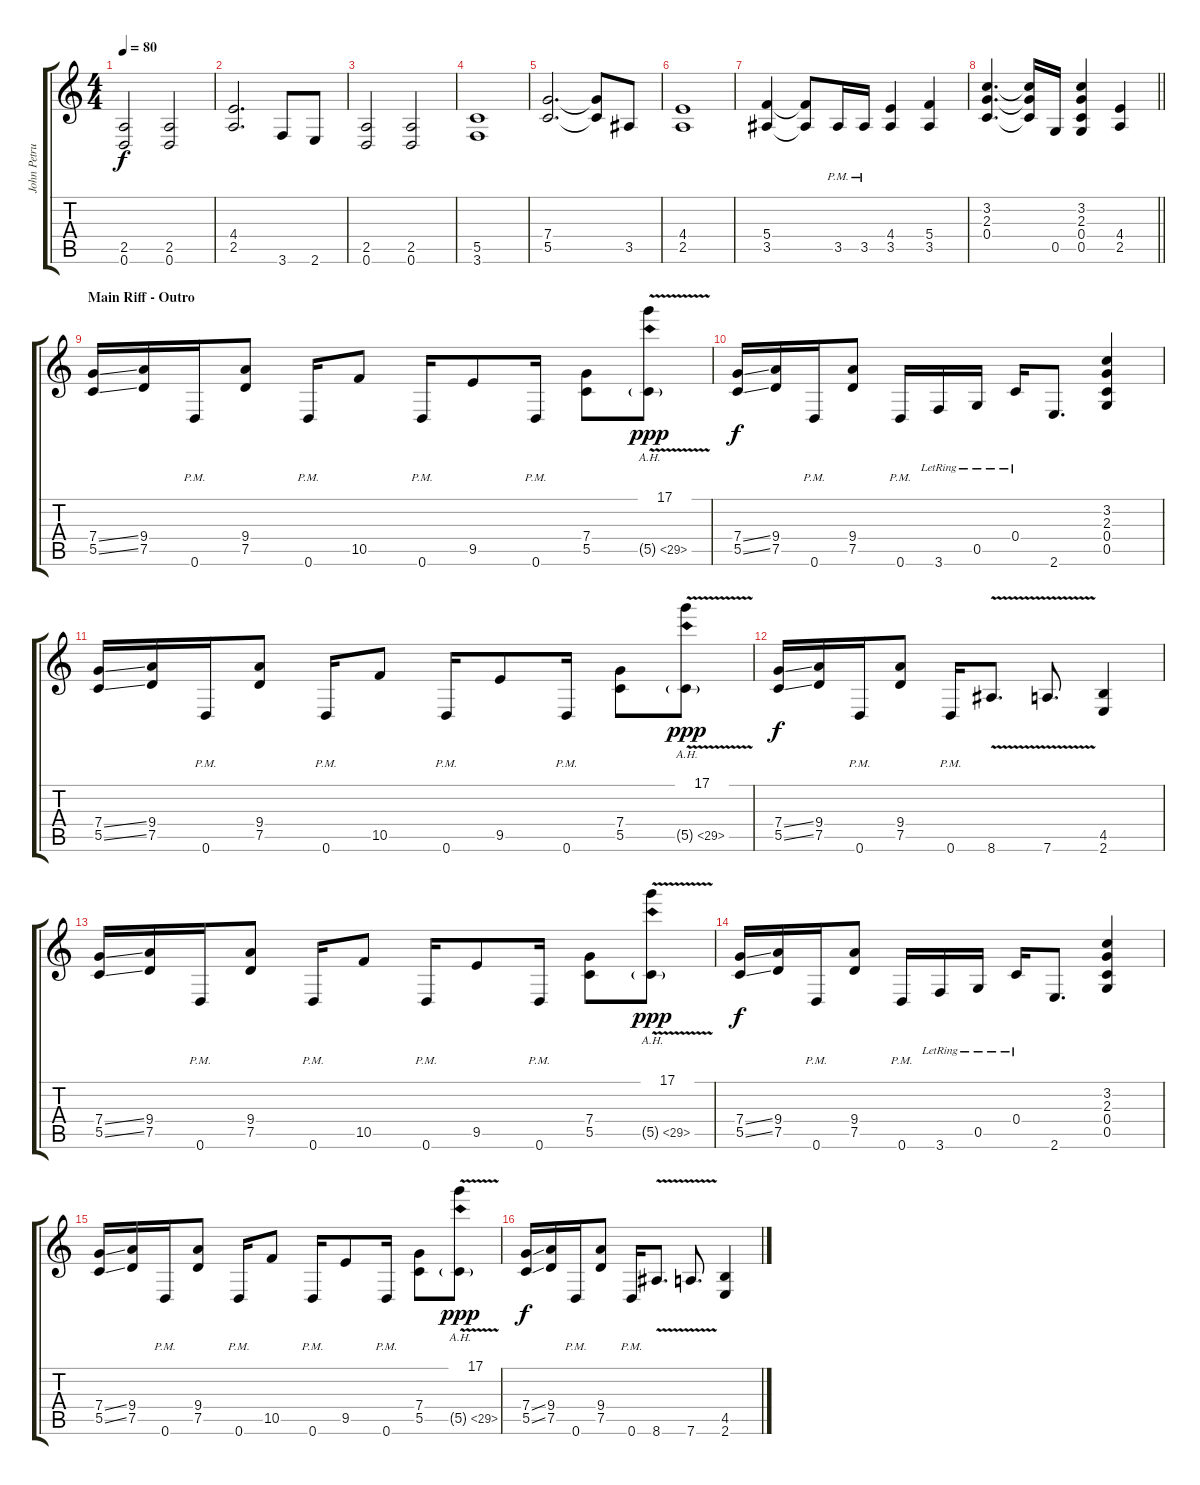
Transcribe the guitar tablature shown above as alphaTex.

\track ("John Petrucci 2" "John Petru") {instrument distortionguitar}
\staff {score tabs}
\tuning (D4 A3 F3 C3 G2 D2) {hide}
\ts (4 4)
\tempo 80
\clef g2
\ks c
(2.5 0.6).2{dy f} (2.5 0.6).2 |
(4.4 2.5).2{d} 3.6.8 2.6.8 |
(2.5 0.6).2 (2.5 0.6).2 |
(5.5 3.6).1 |
(7.4 5.5).2{d} (7.4{t} 5.5{t}).8 3.5.8 |
(4.4 2.5).1 |
(5.4 3.5).4 (5.4{t} 3.5{t}).8 3.5{pm}.16 3.5{pm}.16 (4.4 3.5).4 (5.4 3.5).4 |
\barLineRight lightlight
(3.2 2.3 0.4).4{d} (3.2{t} 2.3{t} 0.4{t}).16 0.5.16 (3.2 2.3 0.4 0.5).4 (4.4 2.5).4 |
\section ("" "Main Riff - Outro")
(7.4{ss} 5.5{ss}).16 (9.4 7.5).16 0.6{pm}.16 (9.4 7.5).8 0.6{pm}.16 10.5.8 0.6{pm}.16 9.5.8 0.6{pm}.16 (7.4 5.5).8 (17.1{v} 5.5{ah 24 v g}).8{dy ppp} |
(7.4{ss} 5.5{ss}).16{dy f} (9.4 7.5).16 0.6{pm}.16 (9.4 7.5).8 0.6{pm}.16 3.6{lr}.16 0.5{lr}.16 0.4{lr}.16 2.6.8{d} (3.2 2.3 0.4 0.5).4 |
(7.4{ss} 5.5{ss}).16 (9.4 7.5).16 0.6{pm}.16 (9.4 7.5).8 0.6{pm}.16 10.5.8 0.6{pm}.16 9.5.8 0.6{pm}.16 (7.4 5.5).8 (17.1{v} 5.5{ah 24 v g}).8{dy ppp} |
(7.4{ss} 5.5{ss}).16{dy f} (9.4 7.5).16 0.6{pm}.16 (9.4 7.5).8 0.6{pm}.16 8.6{v}.8{d} 7.6{v}.8{d} (4.5 2.6).4 |
(7.4{ss} 5.5{ss}).16 (9.4 7.5).16 0.6{pm}.16 (9.4 7.5).8 0.6{pm}.16 10.5.8 0.6{pm}.16 9.5.8 0.6{pm}.16 (7.4 5.5).8 (17.1{v} 5.5{ah 24 v g}).8{dy ppp} |
(7.4{ss} 5.5{ss}).16{dy f} (9.4 7.5).16 0.6{pm}.16 (9.4 7.5).8 0.6{pm}.16 3.6{lr}.16 0.5{lr}.16 0.4{lr}.16 2.6.8{d} (3.2 2.3 0.4 0.5).4 |
(7.4{ss} 5.5{ss}).16 (9.4 7.5).16 0.6{pm}.16 (9.4 7.5).8 0.6{pm}.16 10.5.8 0.6{pm}.16 9.5.8 0.6{pm}.16 (7.4 5.5).8 (17.1{v} 5.5{ah 24 v g}).8{dy ppp} |
(7.4{ss} 5.5{ss}).16{dy f} (9.4 7.5).16 0.6{pm}.16 (9.4 7.5).8 0.6{pm}.16 8.6{v}.8{d} 7.6{v}.8{d} (4.5 2.6).4
